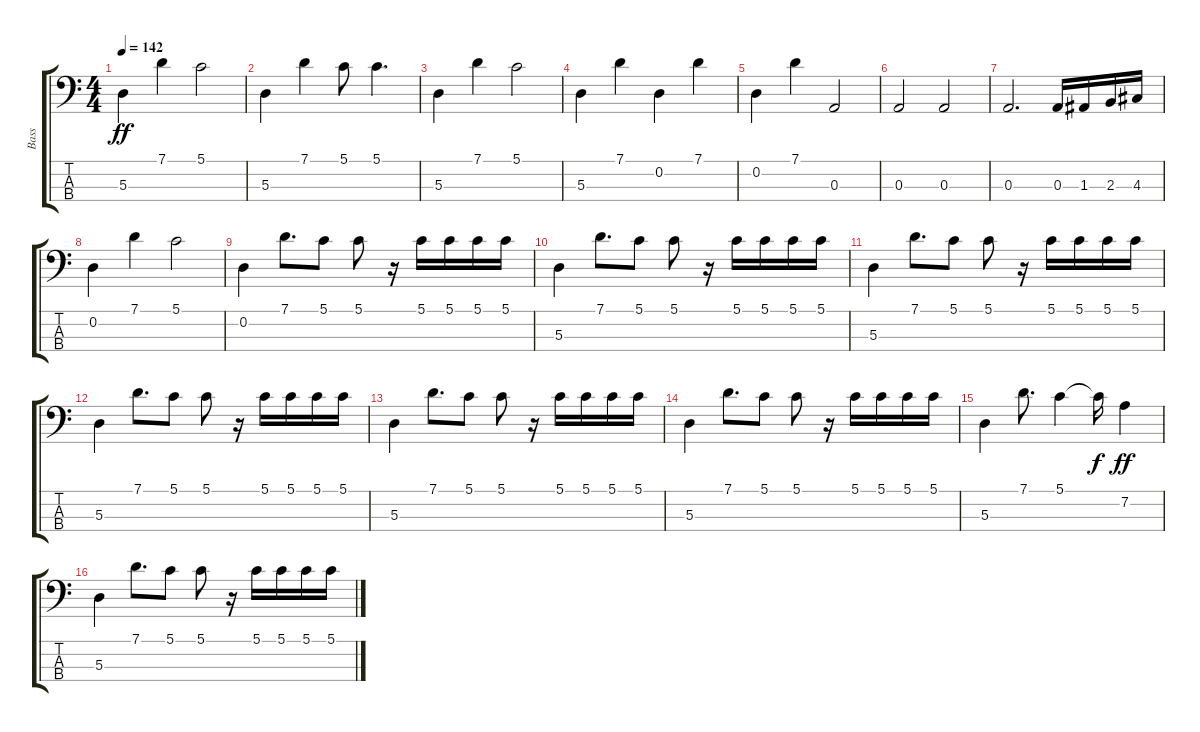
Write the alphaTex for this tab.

\track ("Bass" "Bass") {instrument electricbassfinger}
\staff {score tabs}
\tuning (G2 D2 A1 E1) {hide}
\ts (4 4)
\tempo 142
\clef f4
\ks c
5.3.4{dy ff} 7.1.4 5.1.2 |
5.3.4 7.1.4 5.1.8 5.1.4{d} |
5.3.4 7.1.4 5.1.2 |
5.3.4 7.1.4 0.2.4 7.1.4 |
0.2.4 7.1.4 0.3.2 |
0.3.2 0.3.2 |
0.3.2{d} 0.3.16 1.3.16 2.3.16 4.3.16 |
0.2.4 7.1.4 5.1.2 |
0.2.4 7.1.8{d} 5.1.8 5.1.8 r.16 5.1.16 5.1.16 5.1.16 5.1.16 |
5.3.4 7.1.8{d} 5.1.8 5.1.8 r.16 5.1.16 5.1.16 5.1.16 5.1.16 |
5.3.4 7.1.8{d} 5.1.8 5.1.8 r.16 5.1.16 5.1.16 5.1.16 5.1.16 |
5.3.4 7.1.8{d} 5.1.8 5.1.8 r.16 5.1.16 5.1.16 5.1.16 5.1.16 |
5.3.4 7.1.8{d} 5.1.8 5.1.8 r.16 5.1.16 5.1.16 5.1.16 5.1.16 |
5.3.4 7.1.8{d} 5.1.8 5.1.8 r.16 5.1.16 5.1.16 5.1.16 5.1.16 |
5.3.4 7.1.8{d} 5.1.4 5.1{t}.16{dy f} 7.2.4{dy ff} |
5.3.4 7.1.8{d} 5.1.8 5.1.8 r.16 5.1.16 5.1.16 5.1.16 5.1.16
